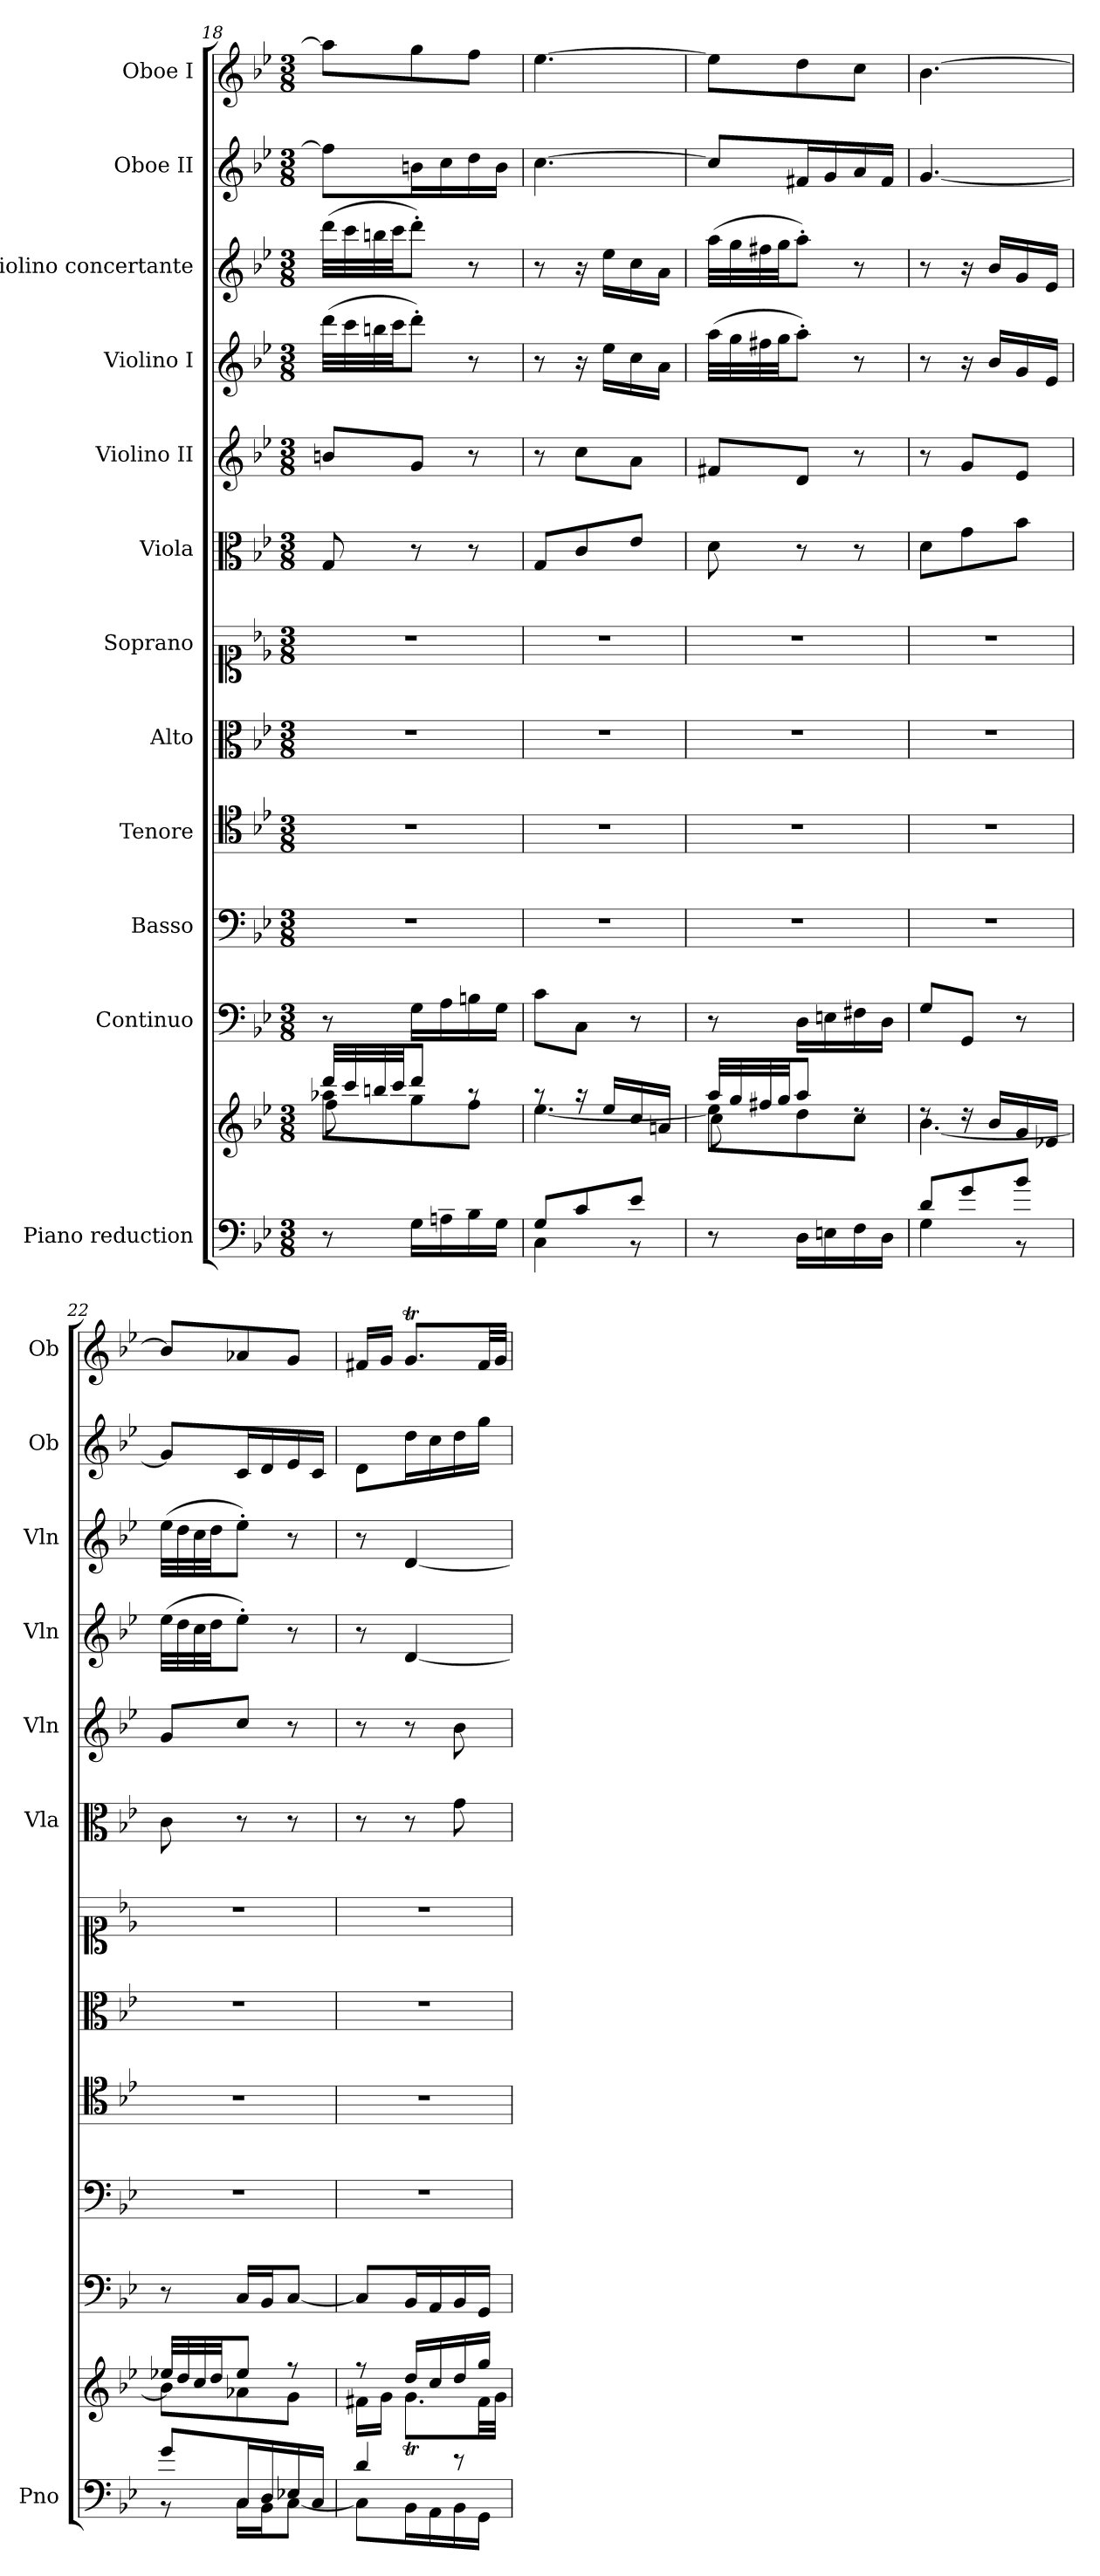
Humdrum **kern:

**kern	**kern	**kern	**kern	**kern	**kern	**kern	**kern	**kern	**kern	**kern	**kern	**kern
*part12	*part12	*part11	*part10	*part9	*part8	*part7	*part6	*part5	*part4	*part3	*part2	*part1
*staff13	*staff12	*staff11	*staff10	*staff9	*staff8	*staff7	*staff6	*staff5	*staff4	*staff3	*staff2	*staff1
*I"Piano reduction	*	*I"Continuo	*I"Basso	*I"Tenore	*I"Alto	*I"Soprano	*I"Viola	*I"Violino II	*I"Violino I	*I"Violino concertante	*I"Oboe II	*I"Oboe I
*I'Pno	*	*	*	*	*	*	*I'Vla	*I'Vln	*I'Vln	*I'Vln	*I'Ob	*I'Ob
*clefF4	*clefG2	*clefF4	*clefF4	*clefC4	*clefC3	*clefC1	*clefC3	*clefG2	*clefG2	*clefG2	*clefG2	*clefG2
*k[b-e-]	*k[b-e-]	*k[b-e-]	*k[b-e-]	*k[b-e-]	*k[b-e-]	*k[b-e-]	*k[b-e-]	*k[b-e-]	*k[b-e-]	*k[b-e-]	*k[b-e-]	*k[b-e-]
*M3/8	*M3/8	*M3/8	*M3/8	*M3/8	*M3/8	*M3/8	*M3/8	*M3/8	*M3/8	*M3/8	*M3/8	*M3/8
=18	=18	=18	=18	=18	=18	=18	=18	=18	=18	=18	=18	=18
*^	*^	*	*	*	*	*	*	*	*	*	*	*
*	*	*	*^	*	*	*	*	*	*	*	*	*	*	*
8ryy	8r	32ddd/LLL	8aa-X\L	8ff\L	8r	4.r	4.r	4.r	4.r	8G/	8bn/L	(>32ddd\LLL	(>32ddd\LLL	8ff\L]	8aa-\L]
.	.	32ccc/	.	.	.	.	.	.	.	.	.	32ccc\	32ccc\	.	.
.	.	32bbn/	.	.	.	.	.	.	.	.	.	32bbn\	32bbn\	.	.
.	.	32ccc/JJ	.	.	.	.	.	.	.	.	.	32ccc\JJ	32ccc\JJ	.	.
16Bn/L	16G\LL	8ddd/J	8gg\	4ryy	16G\LL	.	.	.	.	8r	8g/J	8ddd'\J)	8ddd'\J)	16bn\L	8gg\
16c/	16An\	.	.	.	16A\	.	.	.	.	.	.	.	.	16cc\	.
16d/	16B\	8raa	8ff\J	.	16Bn\	.	.	.	.	8r	8r	8r	8r	16dd\	8ff\J
16B/JJ	16G\JJ	.	.	.	16G\JJ	.	.	.	.	.	.	.	.	16b\JJ	.
*	*	*	*v	*v	*	*	*	*	*	*	*	*	*	*	*
=19	=19	=19	=19	=19	=19	=19	=19	=19	=19	=19	=19	=19	=19	=19
8G/L	4C\	8raa	[4.ee-\	8c\L	4.r	4.r	4.r	4.r	8G/L	8r	8r	8r	[4.cc\	[4.ee-\
8c/	.	16raa	.	8C\J	.	.	.	.	8c/	8cc\L	16r	16r	.	.
.	.	16ee-/LL	.	.	.	.	.	.	.	.	16ee-\LL	16ee-\LL	.	.
8e-/J	8r	16cc/	.	8r	.	.	.	.	8e-/J	8a\J	16cc\	16cc\	.	.
.	.	16an/JJ	.	.	.	.	.	.	.	.	16a\JJ	16a\JJ	.	.
=20	=20	=20	=20	=20	=20	=20	=20	=20	=20	=20	=20	=20	=20	=20
*	*	*	*^	*	*	*	*	*	*	*	*	*	*	*
8ryy	8r	32aa/LLL	8ee-\L]	8cc\L	8r	4.r	4.r	4.r	4.r	8d\	8f#X/L	(>32aa\LLL	(>32aa\LLL	8cc/L]	8ee-\L]
.	.	32gg/	.	.	.	.	.	.	.	.	.	32gg\	32gg\	.	.
.	.	32ff#X/	.	.	.	.	.	.	.	.	.	32ff#X\	32ff#X\	.	.
.	.	32gg/JJ	.	.	.	.	.	.	.	.	.	32gg\JJ	32gg\JJ	.	.
16F#X/L	16D\LL	8aa/J	8dd\	4ryy	16D\LL	.	.	.	.	8r	8d/J	8aa'\J)	8aa'\J)	16f#X/L	8dd\
16G/	16En\	.	.	.	16En\	.	.	.	.	.	.	.	.	16g/	.
16A/	16F#\	8rdd	8cc\J	.	16F#X\	.	.	.	.	8r	8r	8r	8r	16a/	8cc\J
16F#/JJ	16D\JJ	.	.	.	16D\JJ	.	.	.	.	.	.	.	.	16f#/JJ	.
*	*	*	*v	*v	*	*	*	*	*	*	*	*	*	*	*
=21	=21	=21	=21	=21	=21	=21	=21	=21	=21	=21	=21	=21	=21	=21
8d/L	4G\	8rdd	[4.b-\	8G/L	4.r	4.r	4.r	4.r	8d\L	8r	8r	8r	[4.g/	[4.b-\
8g/	.	16rdd	.	8GG/J	.	.	.	.	8g\	8g/L	16r	16r	.	.
.	.	16b-/LL	.	.	.	.	.	.	.	.	16b-/LL	16b-/LL	.	.
8b-/J	8r	16g/	.	8r	.	.	.	.	8b-\J	8e-/J	16g/	16g/	.	.
.	.	16e-X/JJ	.	.	.	.	.	.	.	.	16e-/JJ	16e-/JJ	.	.
=22	=22	=22	=22	=22	=22	=22	=22	=22	=22	=22	=22	=22	=22	=22
8g/L	8r	32ee-X/LLL	8b-\L]	8r	4.r	4.r	4.r	4.r	8c\	8g/L	(>32ee-\LLL	(>32ee-\LLL	8g/L]	8b-/L]
.	.	32dd/	.	.	.	.	.	.	.	.	32dd\	32dd\	.	.
.	.	32cc/	.	.	.	.	.	.	.	.	32cc\	32cc\	.	.
.	.	32dd/JJ	.	.	.	.	.	.	.	.	32dd\JJ	32dd\JJ	.	.
16C/L	16C\LL	8ee-/J	8a-X\	16C/LL	.	.	.	.	8r	8cc/J	8ee-'\J)	8ee-'\J)	16c/L	8a-X/
16D/	16BB-\J	.	.	16BB-/J	.	.	.	.	.	.	.	.	16d/	.
16E-X/	[8C\J	8r	8g\J	[8C/J	.	.	.	.	8r	8r	8r	8r	16e-/	8g/J
16C/JJ	.	.	.	.	.	.	.	.	.	.	.	.	16c/JJ	.
!!LO:PB:g=z
=23	=23	=23	=23	=23	=23	=23	=23	=23	=23	=23	=23	=23	=23	=23
4d/	8C\L]	8r	16f#X\LL	8C/L]	4.r	4.r	4.r	4.r	8r	8r	8r	8r	8d\L	16f#X/LL
.	.	.	16g\JJ	.	.	.	.	.	.	.	.	.	.	16g/JJ
.	16BB-\L	16dd/LL	8.gT\L	16BB-/L	.	.	.	.	8r	8r	[4d/	[4d/	16dd\L	8.gT/L
.	16AA\	16cc/	.	16AA/	.	.	.	.	.	.	.	.	16cc\	.
8r	16BB-\	16dd/	.	16BB-/	.	.	.	.	8g\	8b-\	.	.	16dd\	.
.	16GG\JJ	16gg/JJ	32f#\LL	16GG/JJ	.	.	.	.	.	.	.	.	16gg\JJ	32f#/LL
.	.	.	32g\JJJ	.	.	.	.	.	.	.	.	.	.	32g/JJJ
*v	*v	*	*	*	*	*	*	*	*	*	*	*	*	*
*	*v	*v	*	*	*	*	*	*	*	*	*	*	*
=	=	=	=	=	=	=	=	=	=	=	=	=
*-	*-	*-	*-	*-	*-	*-	*-	*-	*-	*-	*-	*-
